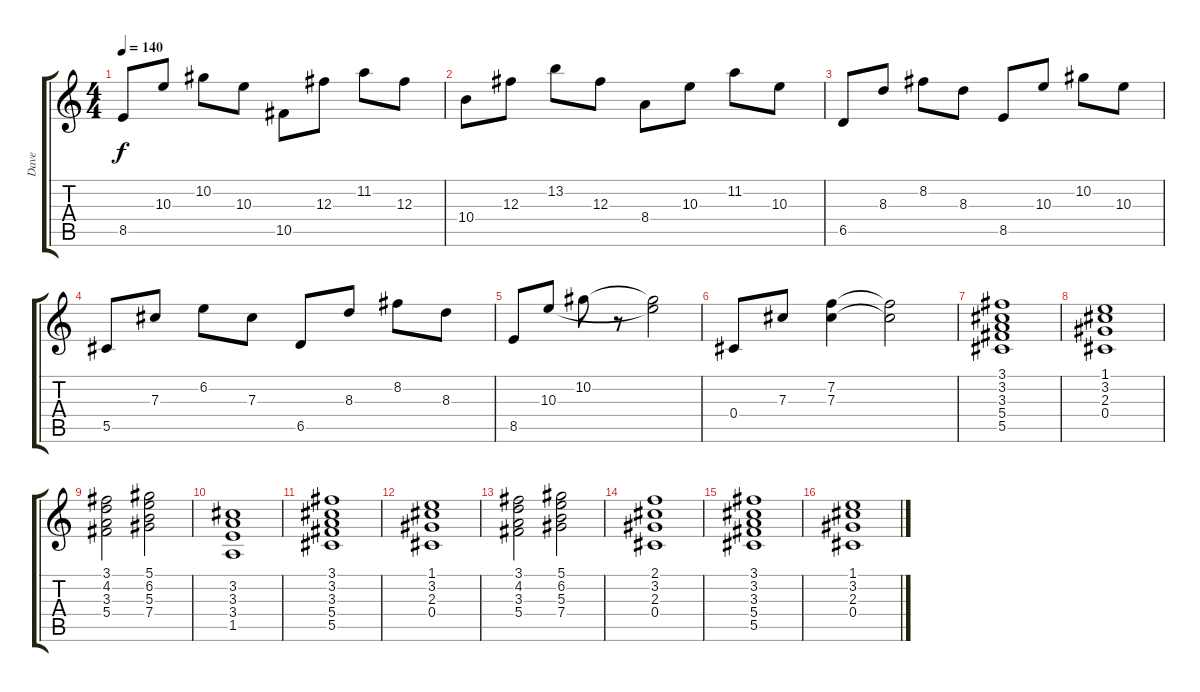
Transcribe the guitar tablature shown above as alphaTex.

\track ("Dave" "Dave") {instrument overdrivenguitar}
\staff {score tabs}
\tuning (Eb4 Bb3 Gb3 Db3 Ab2 Db2) {hide}
\ts (4 4)
\tempo 140
\clef g2
\ks c
8.5.8{dy f} 10.3.8 10.2.8 10.3.8 10.5.8 12.3.8 11.2.8 12.3.8 |
10.4.8 12.3.8 13.2.8 12.3.8 8.4.8 10.3.8 11.2.8 10.3.8 |
6.5.8 8.3.8 8.2.8 8.3.8 8.5.8 10.3.8 10.2.8 10.3.8 |
5.5.8 7.3.8 6.2.8 7.3.8 6.5.8 8.3.8 8.2.8 8.3.8 |
8.5.8 10.3.8 10.2.8 r.8 (10.2{t} 10.3{t}).2 |
0.4.8 7.3.8 (7.2 7.3).4 (7.2{t} 7.3{t}).2 |
(3.1 3.2 3.3 5.4 5.5).1 |
(1.1 3.2 2.3 0.4).1 |
(3.1 4.2 3.3 5.4).2 (5.1 6.2 5.3 7.4).2 |
(3.2 3.3 3.4 1.5).1 |
(3.1 3.2 3.3 5.4 5.5).1 |
(1.1 3.2 2.3 0.4).1 |
(3.1 4.2 3.3 5.4).2 (5.1 6.2 5.3 7.4).2 |
(2.1 3.2 2.3 0.4).1 |
(3.1 3.2 3.3 5.4 5.5).1 |
(1.1 3.2 2.3 0.4).1
